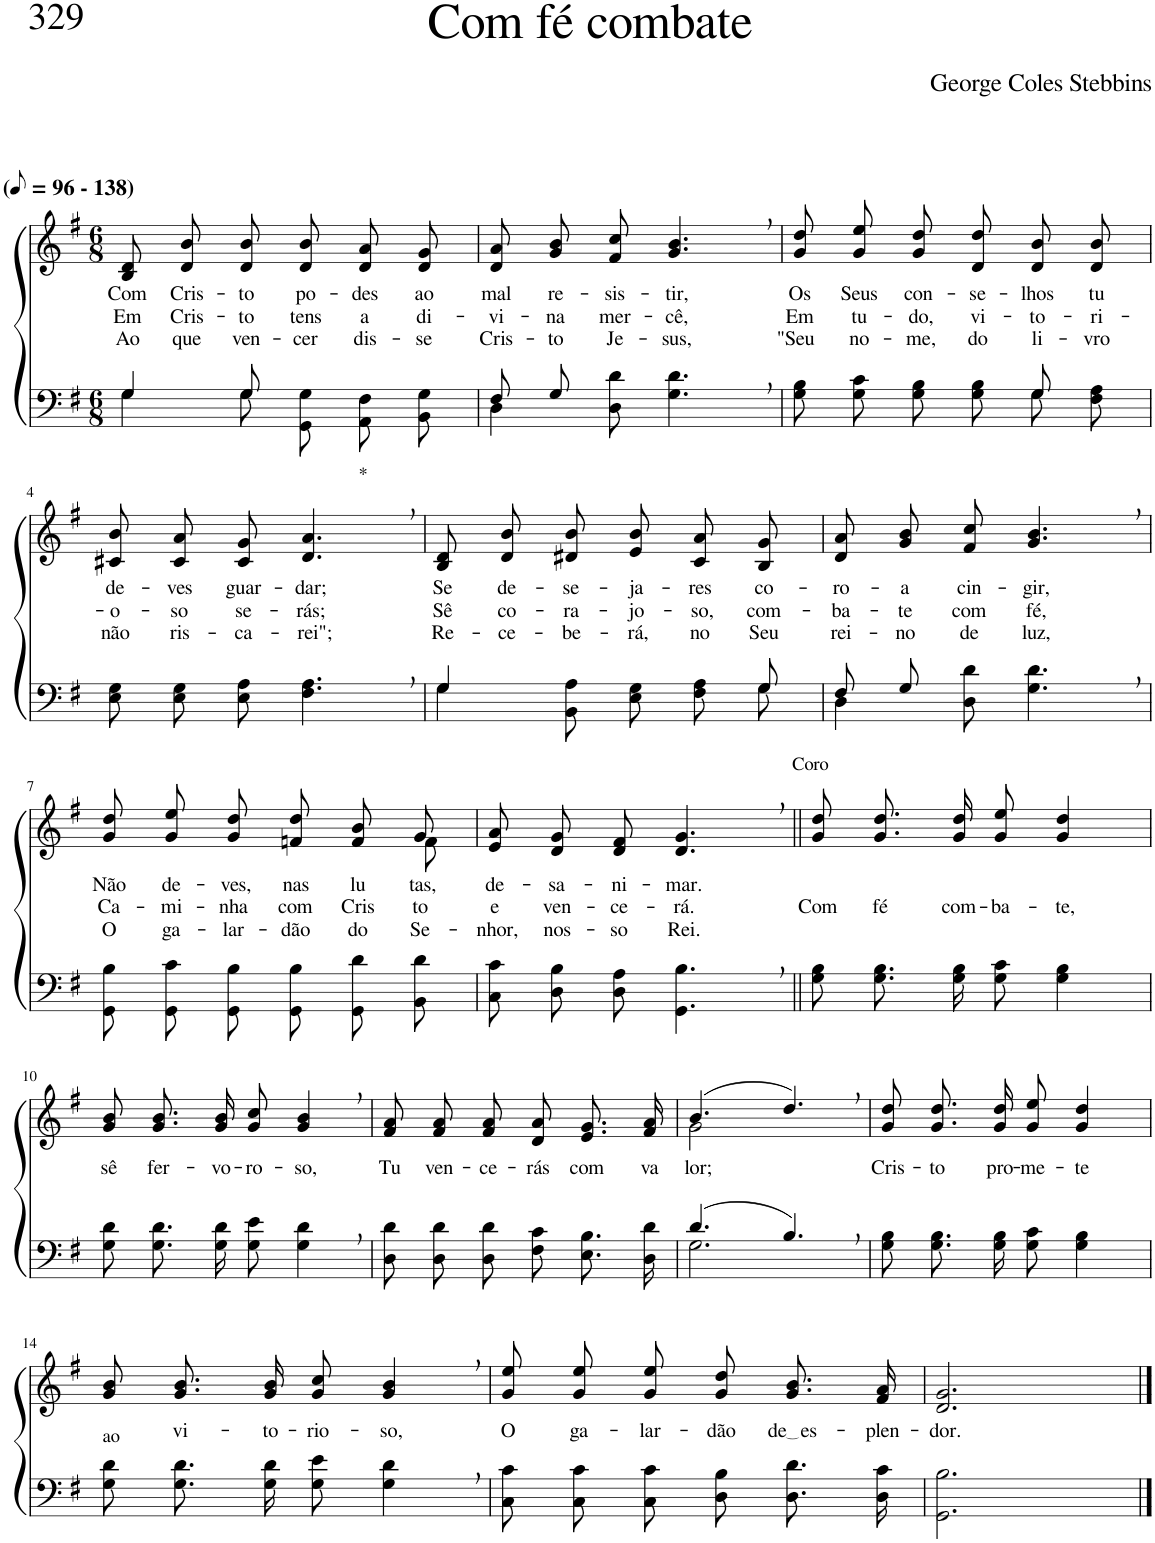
**kern	**kern	**text	**text	**text
*part2	*part1	*part1	*part1	*part1
*staff2	*staff1	*staff1	*staff1	*staff1
*I"Parte III e IV	*I"Parte I e II	*	*	*
*clefF4	*clefG2	*	*	*
*k[f#]	*k[f#]	*	*	*
*M6/8	*M6/8	*	*	*
*MM48	*MM48	*	*	*
=1	=1	=1	=1	=1
*^	*	*	*	*
!	!	!LO:TX:a:B:t=(	!	!	!
!	!	!LO:TX:a:B:t=- 138)	!	!	!
!	!	!	!LO:LY:b	!LO:LY:b	!LO:LY:b
4G/	4G\	8B/ 8d/L	Com	Em	Ao
!	!	!	!LO:LY:b	!LO:LY:b	!LO:LY:b
.	.	8d/ 8b/	Cris-	Cris-	que
!	!	!	!LO:LY:b	!LO:LY:b	!LO:LY:b
8G/	8G\	8d/ 8b/J	-to	-to	ven-
!	!	!	!LO:LY:b	!LO:LY:b	!LO:LY:b
4.ryy	8GG/ 8G/L	8d/ 8b/L	po-	tens	-cer
!	!	!	!LO:LY:b	!LO:LY:b	!LO:LY:b
.	8AA/ 8F#/	8d/ 8a/	-des	a	dis-
!	!	!	!LO:LY:b	!LO:LY:b	!LO:LY:b
.	8BB/ 8G/J	8d/ 8g/J	ao	di-	-se
=2	=2	=2	=2	=2	=2
!	!	!	!LO:LY:b	!LO:LY:b	!LO:LY:b
8F#/L	4D\	8d/ 8a/L	mal	-vi-	Cris-
!	!	!	!LO:LY:b	!LO:LY:b	!LO:LY:b
8G/J	.	8g/ 8b/	re-	-na	-to
!	!	!	!LO:LY:b	!LO:LY:b	!LO:LY:b
8ryy	8D\ 8d\	8f#/ 8cc/J	-sis-	mer-	Je-
!	!	!	!LO:LY:b	!LO:LY:b	!LO:LY:b
4.ryy	4.G\ 4.d\	4.g/, 4.b/,	-tir,	-cê,	-sus,
=3	=3	=3	=3	=3	=3
!	!	!	!LO:LY:b	!LO:LY:b	!LO:LY:b
8G\ 8B\L	2ryy	8g\ 8dd\L	Os	Em	"Seu
!	!	!	!LO:LY:b	!LO:LY:b	!LO:LY:b
8G\ 8c\	.	8g\ 8ee\	Seus	tu-	no-
!	!	!	!LO:LY:b	!LO:LY:b	!LO:LY:b
8G\ 8B\J	.	8g\ 8dd\J	con-	-do,	-me,
!	!	!	!LO:LY:b	!LO:LY:b	!LO:LY:b
8G\ 8B\L	.	8d/ 8dd/L	-se-	vi-	do
!	!	!	!LO:LY:b	!LO:LY:b	!LO:LY:b
8G\	8G/	8d/ 8b/	-lhos	-to-	li-
!	!	!	!LO:LY:b	!LO:LY:b	!LO:LY:b
8F#\ 8A\J	8ryy	8d/ 8b/J	tu	-ri-	-vro
!!LO:LB:g=z
=4	=4	=4	=4	=4	=4
!	!	!	!LO:LY:b	!LO:LY:b	!LO:LY:b
*v	*v	*	*	*	*
8E\ 8G\L	8c#X/ 8b/L	de-	-o-	não
!	!	!LO:LY:b	!LO:LY:b	!LO:LY:b
8E\ 8G\	8c#/ 8a/	-ves	-so	ris-
!	!	!LO:LY:b	!LO:LY:b	!LO:LY:b
8E\ 8A\J	8c#/ 8g/J	guar-	se-	-ca-
!	!LO:TX:a:t=*	!	!	!
!	!	!LO:LY:b	!LO:LY:b	!LO:LY:b
4.F#\, 4.A\,	4.d/, 4.a/,	-dar;	-rás;	-rei";
=5	=5	=5	=5	=5
*^	*	*	*	*
!	!	!	!LO:LY:b	!LO:LY:b	!LO:LY:b
4G/	4G\	8B/ 8d/L	Se	Sê	Re-
!	!	!	!LO:LY:b	!LO:LY:b	!LO:LY:b
.	.	8d/ 8b/	de-	co-	-ce-
!	!	!	!LO:LY:b	!LO:LY:b	!LO:LY:b
4.ryy	8BB\ 8A\	8d#X/ 8b/J	-se-	-ra-	-be-
!	!	!	!LO:LY:b	!LO:LY:b	!LO:LY:b
.	8E\ 8G\L	8e/ 8b/L	-ja-	-jo-	-rá,
!	!	!	!LO:LY:b	!LO:LY:b	!LO:LY:b
.	8F#\ 8A\	8c/ 8a/	-res	-so,	no
!	!	!	!LO:LY:b	!LO:LY:b	!LO:LY:b
8G/	8G\J	8B/ 8g/J	co-	com-	Seu
=6	=6	=6	=6	=6	=6
!	!	!	!LO:LY:b	!LO:LY:b	!LO:LY:b
8F#/L	4D\	8d/ 8a/L	-ro-	-ba-	rei-
!	!	!	!LO:LY:b	!LO:LY:b	!LO:LY:b
8G/J	.	8g/ 8b/	-a	-te	-no
!	!	!	!LO:LY:b	!LO:LY:b	!LO:LY:b
8ryy	8D\ 8d\	8f#/ 8cc/J	cin-	com	de
!	!	!	!LO:LY:b	!LO:LY:b	!LO:LY:b
4.ryy	4.G\ 4.d\	4.g/, 4.b/,	-gir,	fé,	luz,
!!LO:LB:g=z
=7	=7	=7	=7	=7	=7
!	!	!	!LO:LY:b	!LO:LY:b	!LO:LY:b
*v	*v	*^	*	*	*
8GG\ 8B\L	8g\ 8dd\L	8ryy	Não	Ca-	O
!	!	!	!LO:LY:b	!LO:LY:b	!LO:LY:b
*	*v	*v	*	*	*
8GG\ 8c\	8g\ 8ee\	de-	-mi-	ga-
!	!	!LO:LY:b	!LO:LY:b	!LO:LY:b
8GG\ 8B\J	8g\ 8dd\J	-ves,	-nha	-lar-
!	!	!LO:LY:b	!LO:LY:b	!LO:LY:b
8GG\ 8B\L	8fn/ 8dd/L	nas	com	-dão
!	!	!LO:LY:b	!LO:LY:b	!LO:LY:b
8GG\ 8d\	8f/ 8b/	lu-	Cris-	do
*	*^	*	*	*
!	!	!	!LO:LY:b	!LO:LY:b	!LO:LY:b
8BB\ 8d\J	8g/J	8f\	-tas,	-to	Se-
=8	=8	=8	=8	=8	=8
!	!	!	!LO:LY:b	!LO:LY:b	!LO:LY:b
*	*v	*v	*	*	*
8C\ 8c\L	8e/ 8a/L	de-	e	-nhor,
!	!	!LO:LY:b	!LO:LY:b	!LO:LY:b
8D\ 8B\	8d/ 8g/	-sa-	ven-	nos-
!	!	!LO:LY:b	!LO:LY:b	!LO:LY:b
8D\ 8A\J	8d/ 8f#/J	-ni-	-ce-	-so
!	!LO:TX:a:t=Coro	!	!	!
!	!	!LO:LY:b	!LO:LY:b	!LO:LY:b
4.GG\, 4.B\,	4.d/, 4.g/,	-mar.	-rá.	Rei.
=9||	=9||	=9||	=9||	=9||
!	!	!	!LO:LY:b	!
8G\ 8B\L	8g\ 8dd\L	.	Com	.
!	!	!	!LO:LY:b	!
8.G\ 8.B\	8.g\ 8.dd\	.	fé	.
!	!	!	!LO:LY:b	!
16G\ 16B\Jk	16g\ 16dd\Jk	.	com-	.
!	!	!	!LO:LY:b	!
8G\ 8c\	8g/ 8ee/	.	-ba-	.
!	!	!	!LO:LY:b	!
4G\ 4B\	4g/ 4dd/	.	-te,	.
!!LO:LB:g=z
=10	=10	=10	=10	=10
!	!	!LO:LY:b	!	!
8G\ 8d\L	8g/ 8b/L	sê	.	.
!	!	!LO:LY:b	!	!
8.G\ 8.d\	8.g/ 8.b/	fer-	.	.
!	!	!LO:LY:b	!	!
16G\ 16d\Jk	16g/ 16b/Jk	-vo-	.	.
!	!	!LO:LY:b	!	!
8G\ 8e\	8g/ 8cc/	-ro-	.	.
!	!	!LO:LY:b	!	!
4G\, 4d\,	4g/, 4b/,	-so,	.	.
=11	=11	=11	=11	=11
!	!	!LO:LY:b	!	!
8D\ 8d\L	8f#/ 8a/L	Tu	.	.
!	!	!LO:LY:b	!	!
8D\ 8d\	8f#/ 8a/	ven-	.	.
!	!	!LO:LY:b	!	!
8D\ 8d\J	8f#/ 8a/J	-ce-	.	.
!	!	!LO:LY:b	!	!
8F#\ 8c\L	8d/ 8a/L	-rás	.	.
!	!	!LO:LY:b	!	!
8.E\ 8.B\	8.e/ 8.g/	com	.	.
!	!	!LO:LY:b	!	!
16D\ 16d\Jk	16f#/ 16a/Jk	va-	.	.
=12	=12	=12	=12	=12
*^	*^	*	*	*
!	!	!	!	!LO:LY:b	!	!
(4.d/	2.G\	(4.b/	2g\	-lor;	.	.
4.B,/)	.	4.dd,/)	.	.	.	.
.	.	.	4ryy	.	.	.
*v	*v	*	*	*	*	*
=13	=13	=13	=13	=13	=13
!	!	!	!LO:LY:b	!	!
*	*v	*v	*	*	*
8G\ 8B\L	8g\ 8dd\L	Cris-	.	.
!	!	!LO:LY:b	!	!
8.G\ 8.B\	8.g\ 8.dd\	-to	.	.
!	!	!LO:LY:b	!	!
16G\ 16B\Jk	16g\ 16dd\Jk	pro-	.	.
!	!	!LO:LY:b	!	!
8G\ 8c\	8g/ 8ee/	-me-	.	.
!	!	!LO:LY:b	!	!
4G\ 4B\	4g/ 4dd/	-te	.	.
!!LO:LB:g=z
=14	=14	=14	=14	=14
!LO:TX:a:t=ao	!	!	!	!
8G\ 8d\L	8g/ 8b/L	.	.	.
!	!	!LO:LY:b	!	!
8.G\ 8.d\	8.g/ 8.b/	vi-	.	.
!	!	!LO:LY:b	!	!
16G\ 16d\Jk	16g/ 16b/Jk	-to-	.	.
!	!	!LO:LY:b	!	!
8G\ 8e\	8g/ 8cc/	-rio-	.	.
!	!	!LO:LY:b	!	!
4G\, 4d\,	4g/, 4b/,	-so,	.	.
=15	=15	=15	=15	=15
!	!	!LO:LY:b	!	!
8C\ 8c\L	8g\ 8ee\L	O	.	.
!	!	!LO:LY:b	!	!
8C\ 8c\	8g\ 8ee\	ga-	.	.
!	!	!LO:LY:b	!	!
8C\ 8c\J	8g\ 8ee\J	-lar-	.	.
!	!	!LO:LY:b	!	!
8D\ 8B\L	8g/ 8dd/L	-dão	.	.
!	!	!LO:LY:b	!	!
8.D\ 8.d\	8.g/ 8.b/	de es	.	.
!	!	!LO:LY:b	!	!
16D\ 16c\Jk	16f#/ 16a/Jk	-plen-	.	.
=16	=16	=16	=16	=16
!	!	!LO:LY:b	!	!
2.GG\ 2.B\	2.d/ 2.g/	-dor.	.	.
==	==	==	==	==
*-	*-	*-	*-	*-
